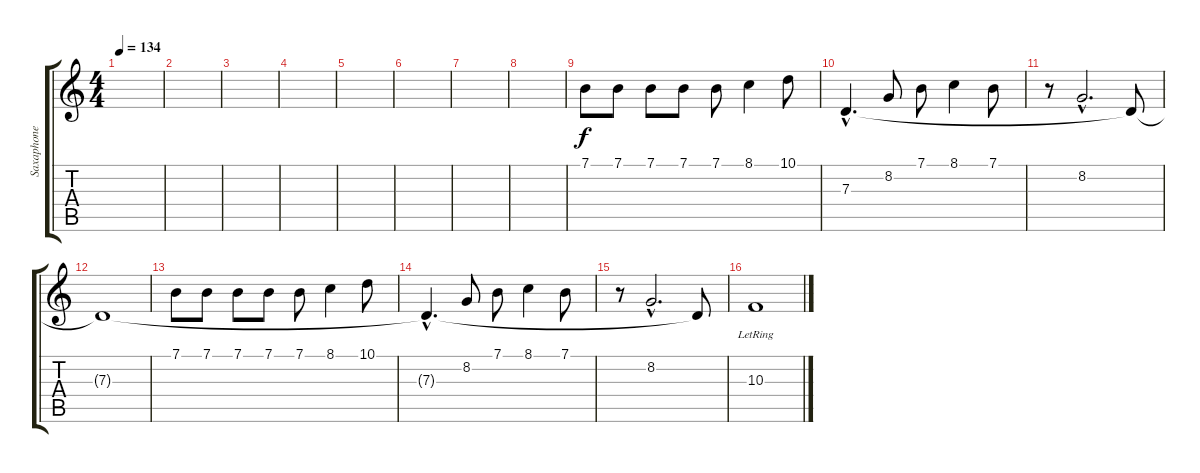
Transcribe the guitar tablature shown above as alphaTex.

\track ("Saxaphone" "Saxaphone") {instrument sopranosax}
\staff {score tabs}
\tuning (E4 B3 G3 D3 A2 E2) {hide}
\ts (4 4)
\tempo 134
\clef g2
\ks c
|
|
|
|
|
|
|
|
7.1.8 7.1.8 7.1.8 7.1.8 7.1.8 8.1.4 10.1.8 |
7.3{hac}.4{d} 8.2.8 7.1.8 8.1.4 7.1.8 |
r.8 8.2{hac}.2{d} 7.3{t}.8 |
7.3{t}.1 |
7.1.8 7.1.8 7.1.8 7.1.8 7.1.8 8.1.4 10.1.8 |
7.3{hac t}.4{d} 8.2.8 7.1.8 8.1.4 7.1.8 |
r.8 8.2{hac}.2{d} 7.3{t}.8 |
10.3{lr}.1
